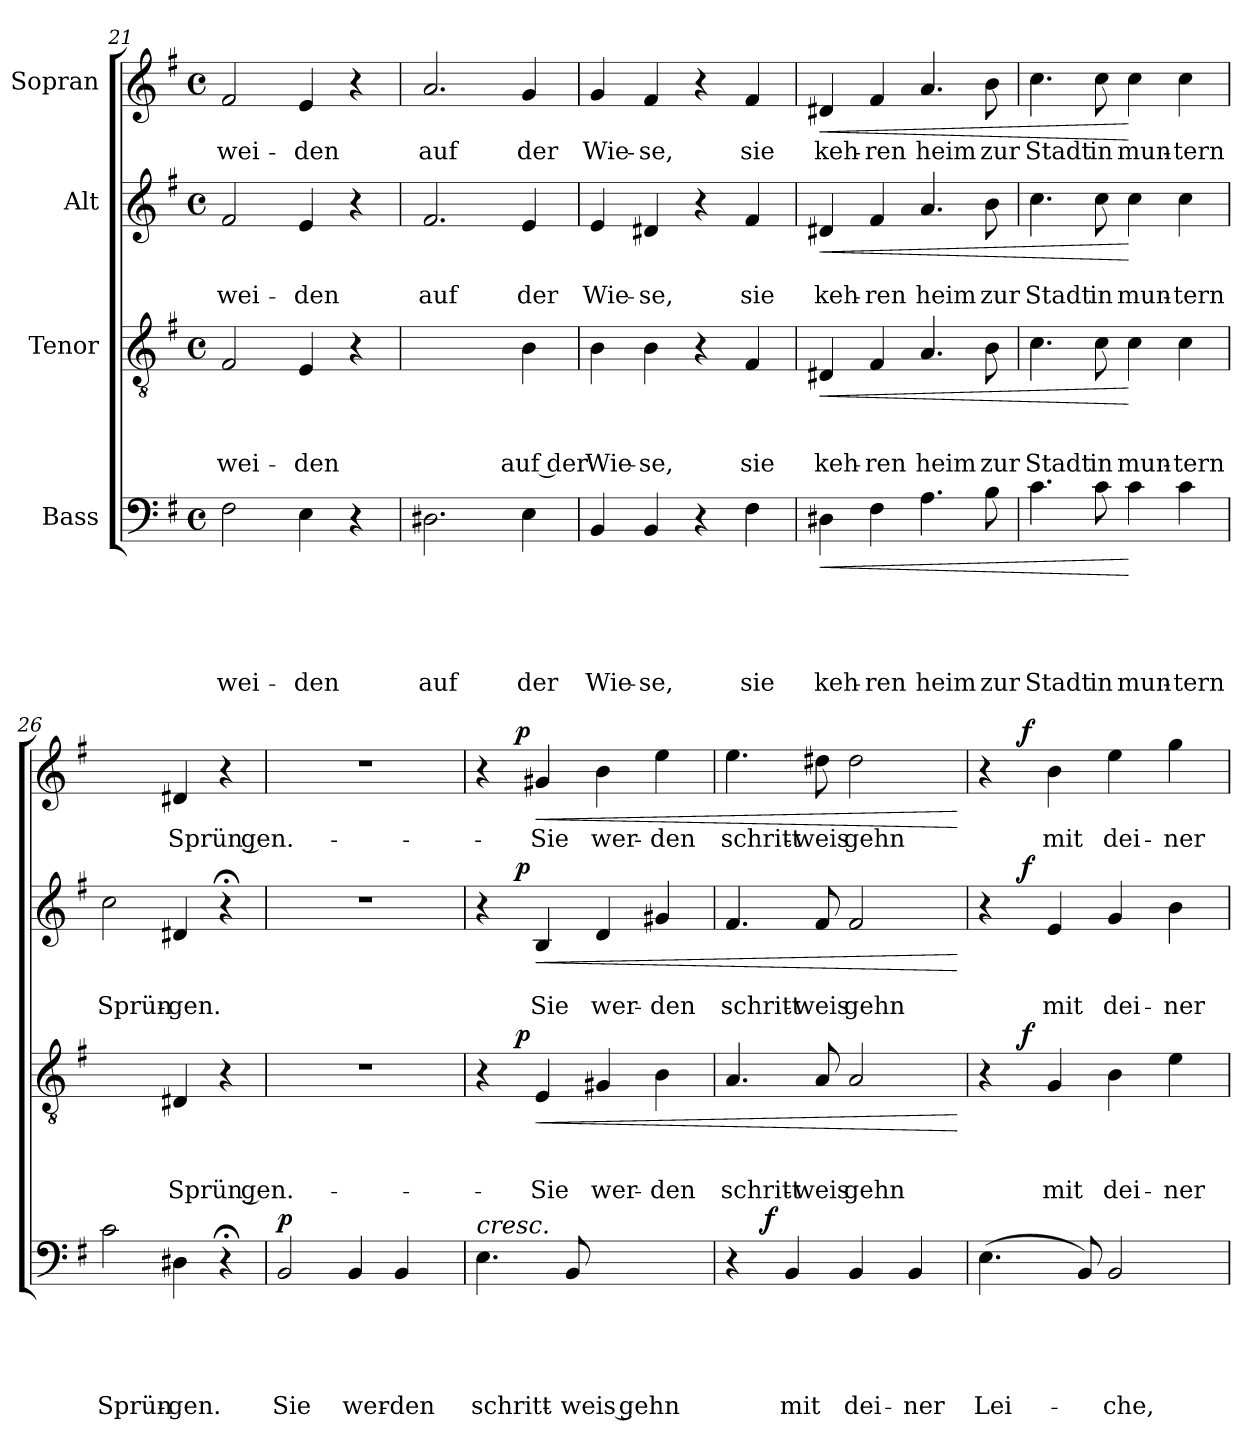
**kern	**text	**text	**text	**text	**text	**dynam	**kern	**text	**text	**text	**dynam	**kern	**text	**text	**dynam	**kern	**text	**dynam
*part4	*part4	*part4	*part4	*part4	*part4	*part4	*part3	*part3	*part3	*part3	*part3	*part2	*part2	*part2	*part2	*part1	*part1	*part1
*staff4	*staff4	*staff4	*staff4	*staff4	*staff4	*staff4	*staff3	*staff3	*staff3	*staff3	*staff3	*staff2	*staff2	*staff2	*staff2	*staff1	*staff1	*staff1
*I"Bass	*	*	*	*	*	*	*I"Tenor	*	*	*	*	*I"Alt	*	*	*	*I"Sopran	*	*
*clefF4	*	*	*	*	*	*	*clefGv2	*	*	*	*	*clefG2	*	*	*	*clefG2	*	*
*k[f#]	*	*	*	*	*	*	*k[f#]	*	*	*	*	*k[f#]	*	*	*	*k[f#]	*	*
*G:	*	*	*	*	*	*	*G:	*	*	*	*	*G:	*	*	*	*G:	*	*
*M4/4	*	*	*	*	*	*	*M4/4	*	*	*	*	*M4/4	*	*	*	*M4/4	*	*
*met(c)	*	*	*	*	*	*	*met(c)	*	*	*	*	*met(c)	*	*	*	*met(c)	*	*
=21	=21	=21	=21	=21	=21	=21	=21	=21	=21	=21	=21	=21	=21	=21	=21	=21	=21	=21
!	!	!	!	!	!LO:LY:b	!	!	!	!	!LO:LY:b	!	!	!	!LO:LY:b	!	!	!LO:LY:b	!
2F#\	.	.	.	.	wei-	.	2F#/	.	.	wei-	.	2f#/	.	wei-	.	2f#/	wei-	.
!	!	!	!	!	!LO:LY:b	!	!	!	!	!LO:LY:b	!	!	!	!LO:LY:b	!	!	!LO:LY:b	!
4E\	.	.	.	.	-den	.	4E/	.	.	-den	.	4e/	.	-den	.	4e/	-den	.
4r	.	.	.	.	.	.	4r	.	.	.	.	4r	.	.	.	4r	.	.
=22	=22	=22	=22	=22	=22	=22	=22	=22	=22	=22	=22	=22	=22	=22	=22	=22	=22	=22
!	!	!	!	!	!LO:LY:b	!	!	!	!	!	!	!	!	!LO:LY:b	!	!	!LO:LY:b	!
2.D#X\	.	.	.	.	auf	.	2.ryy	.	.	.	.	2.f#/	.	auf	.	2.a/	auf	.
!	!	!	!	!	!LO:LY:b	!	!	!	!	!LO:LY:b:rj	!	!	!	!LO:LY:b	!	!	!LO:LY:b	!
4E\	.	.	.	.	der	.	4B\	.	.	auf der	.	4e/	.	der	.	4g/	der	.
=23	=23	=23	=23	=23	=23	=23	=23	=23	=23	=23	=23	=23	=23	=23	=23	=23	=23	=23
!	!	!	!	!	!LO:LY:b	!	!	!	!	!LO:LY:b	!	!	!	!LO:LY:b	!	!	!LO:LY:b	!
4BB/	.	.	.	.	Wie-	.	4B\	.	.	Wie-	.	4e/	.	Wie-	.	4g/	Wie-	.
!	!	!	!	!	!LO:LY:b	!	!	!	!	!LO:LY:b	!	!	!	!LO:LY:b	!	!	!LO:LY:b	!
4BB/	.	.	.	.	-se,	.	4B\	.	.	-se,	.	4d#X/	.	-se,	.	4f#/	-se,	.
4r	.	.	.	.	.	.	4r	.	.	.	.	4r	.	.	.	4r	.	.
!	!	!	!	!	!LO:LY:b	!	!	!	!	!LO:LY:b	!	!	!	!LO:LY:b	!	!	!LO:LY:b	!
4F#\	.	.	.	.	sie	.	4F#/	.	.	sie	.	4f#/	.	sie	.	4f#/	sie	.
=24	=24	=24	=24	=24	=24	=24	=24	=24	=24	=24	=24	=24	=24	=24	=24	=24	=24	=24
!	!	!	!	!	!LO:LY:b	!LO:HP:b	!	!	!	!LO:LY:b	!LO:HP:b	!	!	!LO:LY:b	!LO:HP:b	!	!LO:LY:b	!LO:HP:b
4D#X\	.	.	.	.	keh-	<	4D#X/	.	.	keh-	<	4d#X/	.	keh-	<	4d#X/	keh-	<
!	!	!	!	!	!LO:LY:b	!	!	!	!	!LO:LY:b	!	!	!	!LO:LY:b	!	!	!LO:LY:b	!
4F#\	.	.	.	.	-ren	.	4F#/	.	.	-ren	.	4f#/	.	-ren	.	4f#/	-ren	.
!	!	!	!	!	!LO:LY:b	!	!	!	!	!LO:LY:b	!	!	!	!LO:LY:b	!	!	!LO:LY:b	!
4.A\	.	.	.	.	heim	.	4.A/	.	.	heim	.	4.a/	.	heim	.	4.a/	heim	.
!	!	!	!	!	!LO:LY:b	!	!	!	!	!LO:LY:b	!	!	!	!LO:LY:b	!	!	!LO:LY:b	!
8B\	.	.	.	.	zur	.	8B\	.	.	zur	.	8b\	.	zur	.	8b\	zur	.
=25	=25	=25	=25	=25	=25	=25	=25	=25	=25	=25	=25	=25	=25	=25	=25	=25	=25	=25
!	!	!	!	!	!LO:LY:b	!	!	!	!	!LO:LY:b	!	!	!	!LO:LY:b	!	!	!LO:LY:b	!
4.c\	.	.	.	.	Stadt	.	4.c\	.	.	Stadt	.	4.cc\	.	Stadt	.	4.cc\	Stadt	.
!	!	!	!	!	!LO:LY:b	!	!	!	!	!LO:LY:b	!	!	!	!LO:LY:b	!	!	!LO:LY:b	!
8c\	.	.	.	.	in	.	8c\	.	.	in	.	8cc\	.	in	.	8cc\	in	.
!	!	!	!	!	!LO:LY:b	!	!	!	!	!LO:LY:b	!	!	!	!LO:LY:b	!	!	!LO:LY:b	!
4c\	.	.	.	.	mun-	[	4c\	.	.	mun-	[	4cc\	.	mun-	[	4cc\	mun-	[
!	!	!	!	!	!LO:LY:b	!	!	!	!	!LO:LY:b	!	!	!	!LO:LY:b	!	!	!LO:LY:b	!
4c\	.	.	.	.	-tern	.	4c\	.	.	-tern	.	4cc\	.	-tern	.	4cc\	-tern	.
!!LO:LB:g=z
=26	=26	=26	=26	=26	=26	=26	=26	=26	=26	=26	=26	=26	=26	=26	=26	=26	=26	=26
!	!	!	!	!	!LO:LY:b	!	!	!	!	!	!	!	!	!LO:LY:b	!	!	!	!
2c\	.	.	.	.	Sprün-	.	2ryy	.	.	.	.	2cc\	.	Sprün-	.	2ryy	.	.
!	!	!	!	!	!LO:LY:b	!	!	!	!	!LO:LY:b:rj	!	!	!	!LO:LY:b	!	!	!LO:LY:b:rj	!
4D#X\	.	.	.	.	-gen.	.	4D#X/	.	.	Sprün gen.-	.	4d#X/	.	-gen.	.	4d#X/	Sprün gen.-	.
4r;<	.	.	.	.	.	.	4r	.	.	.	.	4r;<	.	.	.	4r	.	.
=27	=27	=27	=27	=27	=27	=27	=27	=27	=27	=27	=27	=27	=27	=27	=27	=27	=27	=27
!	!	!	!	!	!LO:LY:b	!LO:DY:a	!	!	!	!	!	!	!	!	!	!	!	!
2BB/	.	.	.	.	Sie	p	1r	.	.	.	.	1r	.	.	.	1r	.	.
!	!	!	!	!	!LO:LY:b	!	!	!	!	!	!	!	!	!	!	!	!	!
4BB/	.	.	.	.	wer-	.	.	.	.	.	.	.	.	.	.	.	.	.
!	!	!	!	!	!LO:LY:b	!	!	!	!	!	!	!	!	!	!	!	!	!
4BB/	.	.	.	.	-den	.	.	.	.	.	.	.	.	.	.	.	.	.
=28	=28	=28	=28	=28	=28	=28	=28	=28	=28	=28	=28	=28	=28	=28	=28	=28	=28	=28
!LO:TX:a:i:t=cresc.	!	!	!	!	!	!	!	!	!	!	!	!	!	!	!	!	!	!
!	!	!	!	!	!LO:LY:b	!	!	!	!	!	!	!	!	!	!	!	!	!
*	*	*	*	*	*	*	*^	*	*	*	*	*^	*	*	*	*^	*	*
4.E\	.	.	.	.	schritt-	.	4r	8.ryy	.	.	.	.	4r	8.ryy	.	.	.	4r	8.ryy	.	.
!	!	!	!	!	!	!	!	!	!	!	!	!LO:DY:a	!	!	!	!	!LO:DY:a	!	!	!	!LO:DY:a
.	.	.	.	.	.	.	.	2ryy	.	.	.	p	.	2ryy	.	.	p	.	2ryy	.	p
!	!	!	!	!	!	!	!	!	!	!	!LO:LY:b	!LO:HP:b	!	!	!	!LO:LY:b	!LO:HP:b	!	!	!LO:LY:b	!LO:HP:b
.	.	.	.	.	.	.	4E/	.	.	.	-Sie	<	4B/	.	.	Sie	<	4g#X/	.	-Sie	<
!	!	!	!	!	!LO:LY:b	!	!	!	!	!	!	!	!	!	!	!	!	!	!	!	!
8BB/	.	.	.	.	-weis gehn	.	.	.	.	.	.	.	.	.	.	.	.	.	.	.	.
!	!	!	!	!	!	!	!	!	!	!	!LO:LY:b	!	!	!	!	!LO:LY:b	!	!	!	!LO:LY:b	!
2ryy	.	.	.	.	.	.	4G#X/	.	.	.	wer-	.	4d/	.	.	wer-	.	4b\	.	wer-	.
.	.	.	.	.	.	.	.	4ryy	.	.	.	.	.	4ryy	.	.	.	.	4ryy	.	.
!	!	!	!	!	!	!	!	!	!	!	!LO:LY:b	!	!	!	!	!LO:LY:b	!	!	!	!LO:LY:b	!
.	.	.	.	.	.	.	4B\	.	.	.	-den	.	4g#X/	.	.	-den	.	4ee\	.	-den	.
.	.	.	.	.	.	.	.	16ryy	.	.	.	.	.	16ryy	.	.	.	.	16ryy	.	.
=29	=29	=29	=29	=29	=29	=29	=29	=29	=29	=29	=29	=29	=29	=29	=29	=29	=29	=29	=29	=29	=29
!	!	!	!	!	!	!	!	!	!	!	!LO:LY:b	!	!	!	!	!LO:LY:b	!	!	!	!LO:LY:b	!
*	*	*	*	*	*	*	*v	*v	*	*	*	*	*	*	*	*	*	*v	*v	*	*
*^	*	*	*	*	*	*	*	*	*	*	*	*v	*v	*	*	*	*	*	*
4r	8.ryy	.	.	.	.	.	.	4.A/	.	.	schritt-	.	4.f#/	.	schritt-	.	4.ee\	schritt-	.
!	!	!	!	!	!	!	!LO:DY:a	!	!	!	!	!	!	!	!	!	!	!	!
.	2ryy	.	.	.	.	.	f	.	.	.	.	.	.	.	.	.	.	.	.
!	!	!	!	!	!	!LO:LY:b	!	!	!	!	!	!	!	!	!	!	!	!	!
4BB/	.	.	.	.	.	mit	.	.	.	.	.	.	.	.	.	.	.	.	.
!	!	!	!	!	!	!	!	!	!	!	!LO:LY:b	!	!	!	!LO:LY:b	!	!	!LO:LY:b	!
.	.	.	.	.	.	.	.	8A/	.	.	-weis	.	8f#/	.	-weis	.	8dd#X\	-weis	.
!	!	!	!	!	!	!LO:LY:b	!	!	!	!	!LO:LY:b	!	!	!	!LO:LY:b	!	!	!LO:LY:b	!
4BB/	.	.	.	.	.	dei-	.	2A/	.	.	gehn	.	2f#/	.	gehn	.	2dd#\	gehn	.
.	4ryy	.	.	.	.	.	.	.	.	.	.	.	.	.	.	.	.	.	.
!	!	!	!	!	!	!LO:LY:b	!	!	!	!	!	!	!	!	!	!	!	!	!
4BB/	.	.	.	.	.	-ner	.	.	.	.	.	.	.	.	.	.	.	.	.
.	16ryy	.	.	.	.	.	.	.	.	.	.	.	.	.	.	.	.	.	.
.	.	.	.	.	.	.	.	.	.	.	.	[	.	.	.	[	.	.	[
=30	=30	=30	=30	=30	=30	=30	=30	=30	=30	=30	=30	=30	=30	=30	=30	=30	=30	=30	=30
!	!	!	!	!	!	!LO:LY:b	!	!	!	!	!	!	!	!	!	!	!	!	!
*v	*v	*	*	*	*	*	*	*^	*	*	*	*	*^	*	*	*	*^	*	*
(>4.E\	.	.	.	.	Lei-	.	4r	8ryy	.	.	.	.	4r	8ryy	.	.	.	4r	8ryy	.	.
.	.	.	.	.	.	.	.	32ryy	.	.	.	.	.	32ryy	.	.	.	.	32ryy	.	.
!	!	!	!	!	!	!	!	!	!	!	!	!LO:DY:a	!	!	!	!	!LO:DY:a	!	!	!	!LO:DY:a
.	.	.	.	.	.	.	.	2ryy	.	.	.	f	.	2ryy	.	.	f	.	2ryy	.	f
!	!	!	!	!	!	!	!	!	!	!	!LO:LY:b	!	!	!	!	!LO:LY:b	!	!	!	!LO:LY:b	!
.	.	.	.	.	.	.	4G/	.	.	.	mit	.	4e/	.	.	mit	.	4b\	.	mit	.
8BB/)	.	.	.	.	.	.	.	.	.	.	.	.	.	.	.	.	.	.	.	.	.
!	!	!	!	!	!LO:LY:b	!	!	!	!	!	!LO:LY:b	!	!	!	!	!LO:LY:b	!	!	!	!LO:LY:b	!
2BB/	.	.	.	.	-che,	.	4B\	.	.	.	dei-	.	4g/	.	.	dei-	.	4ee\	.	dei-	.
.	.	.	.	.	.	.	.	4ryy	.	.	.	.	.	4ryy	.	.	.	.	4ryy	.	.
!	!	!	!	!	!	!	!	!	!	!	!LO:LY:b	!	!	!	!	!LO:LY:b	!	!	!	!LO:LY:b	!
.	.	.	.	.	.	.	4e\	.	.	.	-ner	.	4b\	.	.	-ner	.	4gg\	.	-ner	.
.	.	.	.	.	.	.	.	16.ryy	.	.	.	.	.	16.ryy	.	.	.	.	16.ryy	.	.
*	*	*	*	*	*	*	*v	*v	*	*	*	*	*	*	*	*	*	*v	*v	*	*
*	*	*	*	*	*	*	*	*	*	*	*	*v	*v	*	*	*	*	*	*
=	=	=	=	=	=	=	=	=	=	=	=	=	=	=	=	=	=	=
*-	*-	*-	*-	*-	*-	*-	*-	*-	*-	*-	*-	*-	*-	*-	*-	*-	*-	*-
